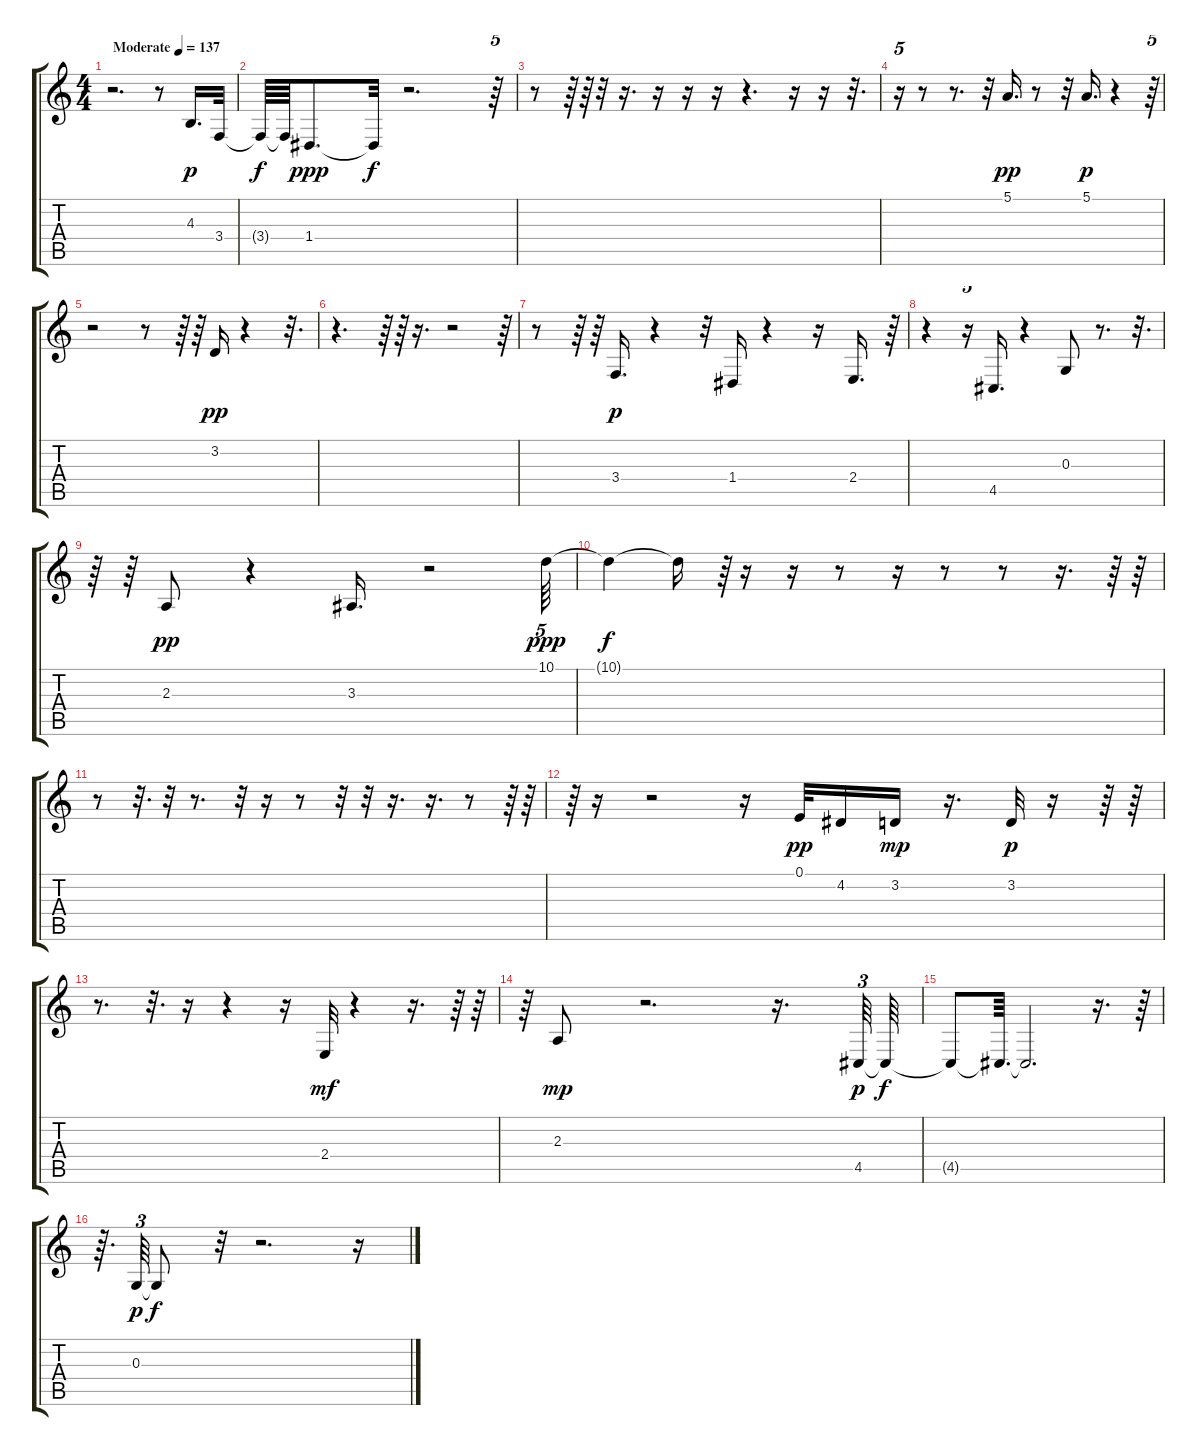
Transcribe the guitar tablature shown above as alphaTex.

\track "" {instrument acousticgrandpiano}
\staff {score tabs}
\tuning (E4 B3 G3 D3 A2 E2) {hide}
\ts (4 4)
\tempo (137 "Moderate")
\clef g2
\ks c
r.2{d dy p instrument acousticgrandpiano} r.8 4.3.16{d} 3.4.32 |
3.4{t}.64{dy f} 3.4{t}.64 1.4.8{d dy ppp} 1.4{t}.32{dy f} r.2{d} r.64{tu (5 4)} |
r.8 r.64 r.64 r.32 r.16{d} r.16 r.16 r.16 r.4{d} r.16 r.16 r.32{d} |
r.16{tu (5 4)} r.8 r.8{d} r.32 5.1.16{d dy pp} r.8 r.32 5.1.16{d dy p} r.4 r.64{tu (5 4)} |
r.2 r.8 r.64 r.64 3.2.16{dy pp} r.4 r.32{d} |
r.4{d} r.64 r.64 r.16{d} r.2 r.64{tu (5 4)} |
r.8 r.64 r.64 3.4.16{d dy p} r.4 r.32 1.4.16 r.4 r.16 2.4.16{d} r.64{tu (5 4)} |
r.4 r.16{tu (5 4)} 4.5.16{d} r.4 0.3.8 r.8{d} r.32{d} |
r.64 r.64 2.3.8{dy pp} r.4 3.3.16{d} r.2 10.1.64{tu (5 4) dy ppp} |
10.1{t}.4{dy f} 10.1{t}.16 r.64{tu (5 4)} r.16 r.16 r.8 r.16 r.8 r.8 r.16{d} r.64 r.64 |
r.8 r.32{d} r.32 r.8{d} r.32 r.16 r.8 r.32 r.32 r.16{d} r.16{d} r.8 r.64 r.64 |
r.64{tu (5 4)} r.16 r.2 r.16 0.1.32{dy pp} 4.2.16 3.2.16{dy mp} r.16{d} 3.2.32{dy p} r.16 r.64 r.64 |
r.8{d} r.32{d} r.16 r.4 r.16 2.4.32{dy mf} r.4 r.16{d} r.64 r.64 |
r.64{tu (5 4)} 2.3.8{dy mp} r.2{d} r.16{d} 4.5.64{tu (3 2) dy p} 4.5{t}.64{dy f} |
4.5{t}.8 4.5{t}.64{d} 4.5{t}.2{d} r.16{d} r.64 |
r.64{d} 0.3.64{tu (3 2) dy p} 0.3{t}.8{dy f} r.32 r.2{d} r.16
